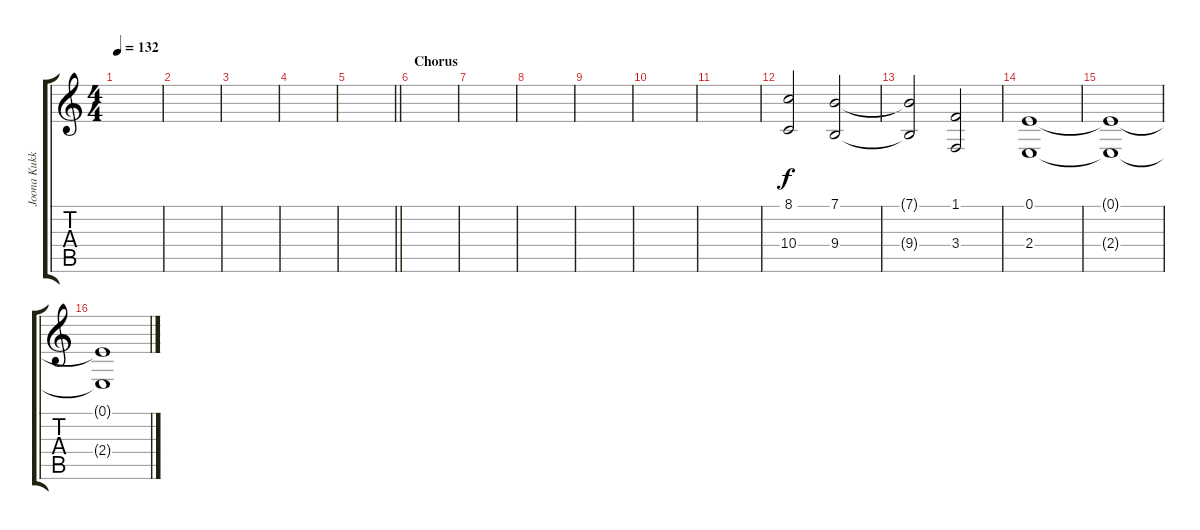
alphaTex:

\track ("Joona Kukkola (keyboard)" "Joona Kukk") {instrument choiraahs}
\staff {score tabs}
\tuning (E4 B3 G3 D3 A2 E2) {hide}
\ts (4 4)
\tempo 132
\clef g2
\ks c
|
|
|
|
\barLineRight lightlight
|
\section ("" "Chorus")
|
|
|
|
|
|
(8.1 10.4).2 (7.1 9.4).2 |
(7.1{t} 9.4{t}).2 (1.1 3.4).2 |
(0.1 2.4).1 |
(0.1{t} 2.4{t}).1 |
(0.1{t} 2.4{t}).1
